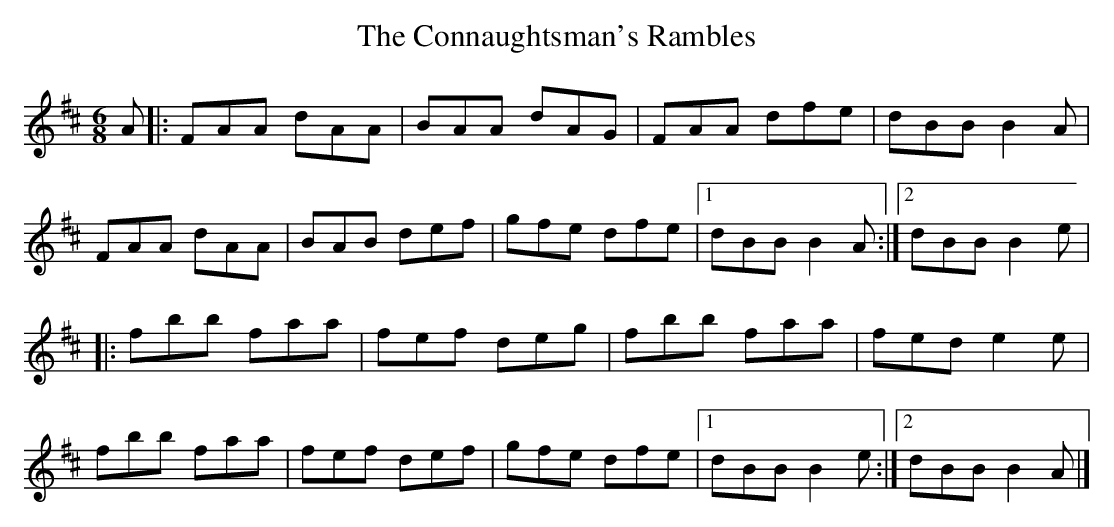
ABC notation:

X:1
T:Connaughtsman's Rambles, The
M:6/8
L:1/8
K:D
A[|:FAA dAA|BAA dAG|FAA dfe|dBB B2A|!
FAA dAA|BAB def|gfe dfe|1dBB B2A:|2dBB B2e|!
|:fbb faa|fef deg|fbb faa|fed e2e|!
fbb faa|fef def|gfe dfe|1dBB B2e:|2dBB B2A|]!
